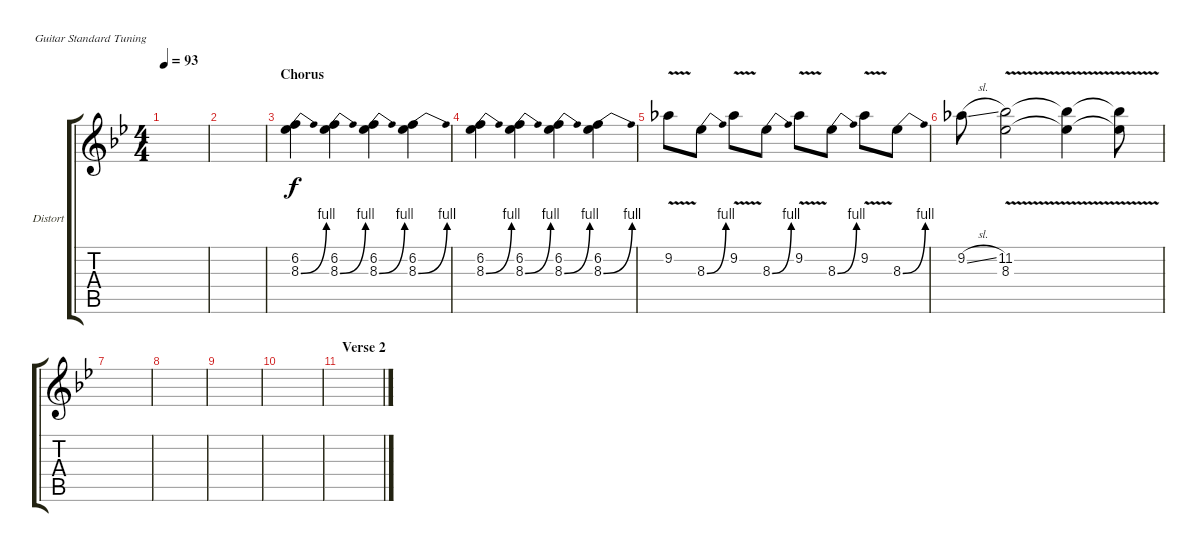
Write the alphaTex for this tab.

\defaultSystemsLayout 4
\bracketExtendMode groupsimilarinstruments
\firstSystemTrackNameOrientation horizontal
\otherSystemsTrackNameOrientation horizontal
\track ("Distort" "Distort") {instrument electricguitarclean}
\staff {score tabs}
\tuning (E4 B3 G3 D3 A2 E2)
\ts (4 4)
\tempo 93
\clef g2
\ks bb
|
|
\section ("" "Chorus")
(6.2 8.3{be (bend 0 0 15 4)}).4 (6.2 8.3{be (bend 0 0 15 4)}).4 (6.2 8.3{be (bend 0 0 15 4)}).4 (6.2 8.3{be (bend 0 0 15 4)}).4 |
(6.2 8.3{be (bend 0 0 15 4)}).4 (6.2 8.3{be (bend 0 0 15 4)}).4 (6.2 8.3{be (bend 0 0 15 4)}).4 (6.2 8.3{be (bend 0 0 15 4)}).4 |
9.2{v}.8 8.3{be (bend 0 0 15 4)}.8 9.2{v}.8 8.3{be (bend 0 0 15 4)}.8 9.2{v}.8 8.3{be (bend 0 0 15 4)}.8 9.2{v}.8 8.3{be (bend 0 0 15 4)}.8 |
9.2{sl}.8 (11.2 8.3{v}).2 (8.3{v t} 11.2{v t}).4 (11.2{v t} 8.3{v t}).8 |
|
|
|
\scale
0.360731 |
\section ("" "Verse 2")
